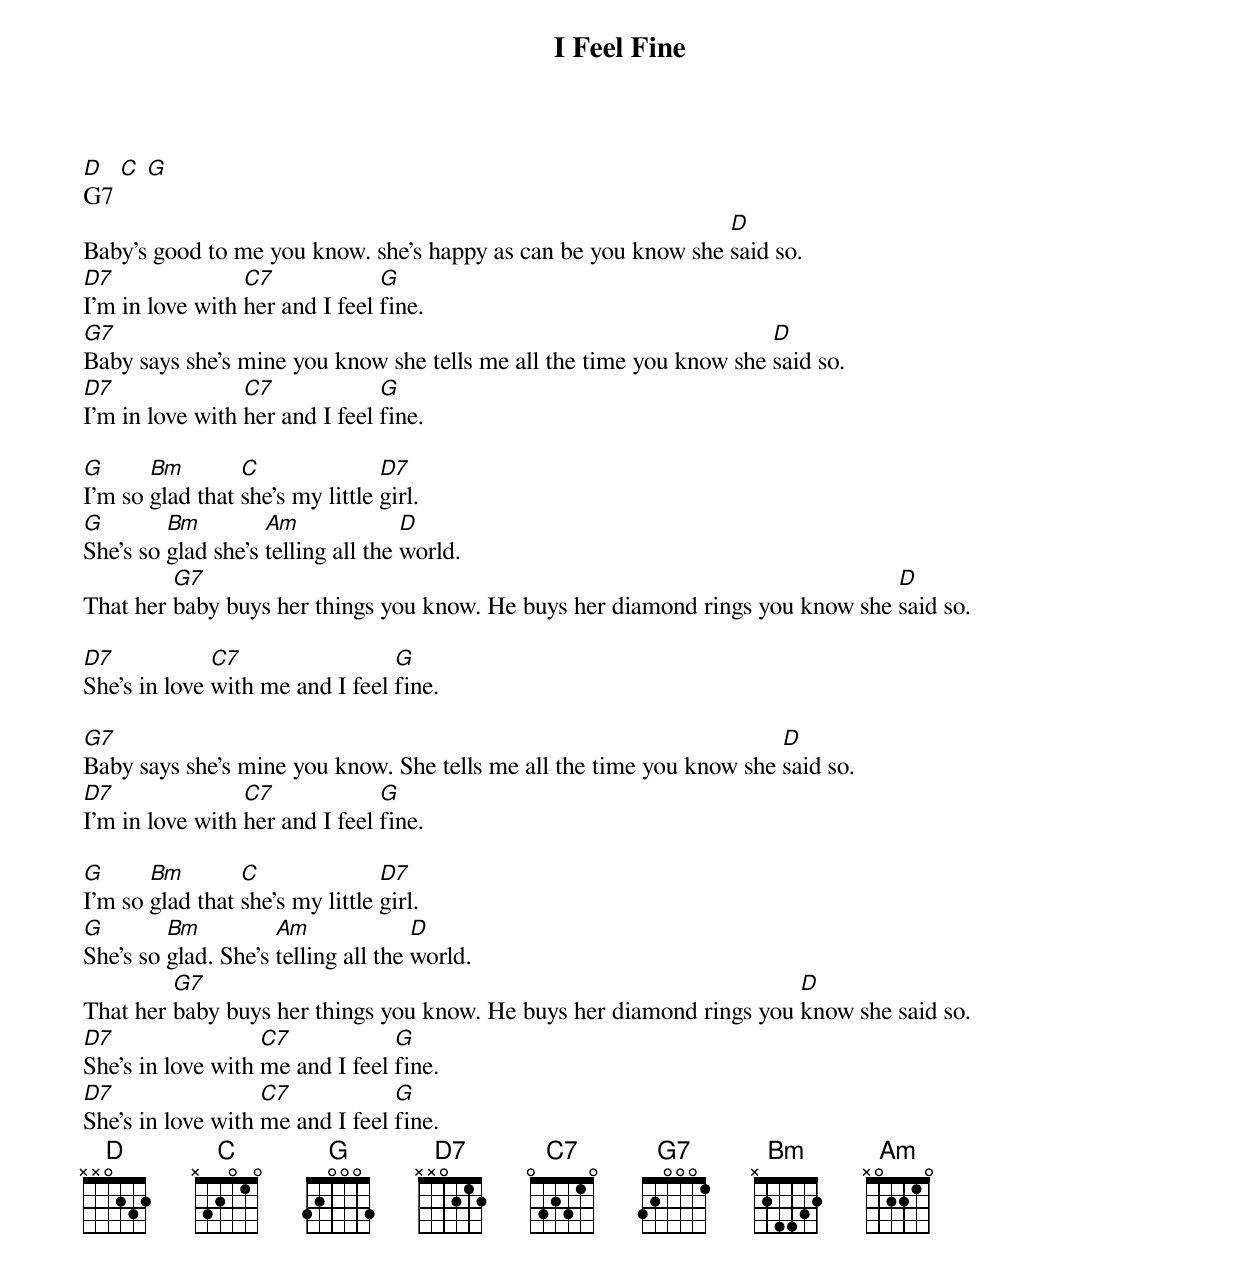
{title:I Feel Fine}

[D]G7 [C] [G]
Baby's good to me you know. she's happy as can be you know she [D]said so.
[D7]I'm in love with [C7]her and I feel [G]fine.
[G7]Baby says she's mine you know she tells me all the time you know she [D]said so.
[D7]I'm in love with [C7]her and I feel [G]fine.

[G]I'm so [Bm]glad that [C]she's my little [D7]girl.
[G]She's so [Bm]glad she's [Am]telling all the [D]world.
That her [G7]baby buys her things you know. He buys her diamond rings you know she [D]said so.

[D7]She's in love [C7]with me and I feel [G]fine.

[G7]Baby says she's mine you know. She tells me all the time you know she [D]said so.
[D7]I'm in love with [C7]her and I feel [G]fine.

[G]I'm so [Bm]glad that [C]she's my little [D7]girl.
[G]She's so [Bm]glad. She's [Am]telling all the [D]world.
That her [G7]baby buys her things you know. He buys her diamond rings you [D]know she said so.
[D7]She's in love with [C7]me and I feel [G]fine.
[D7]She's in love with [C7]me and I feel [G]fine.
